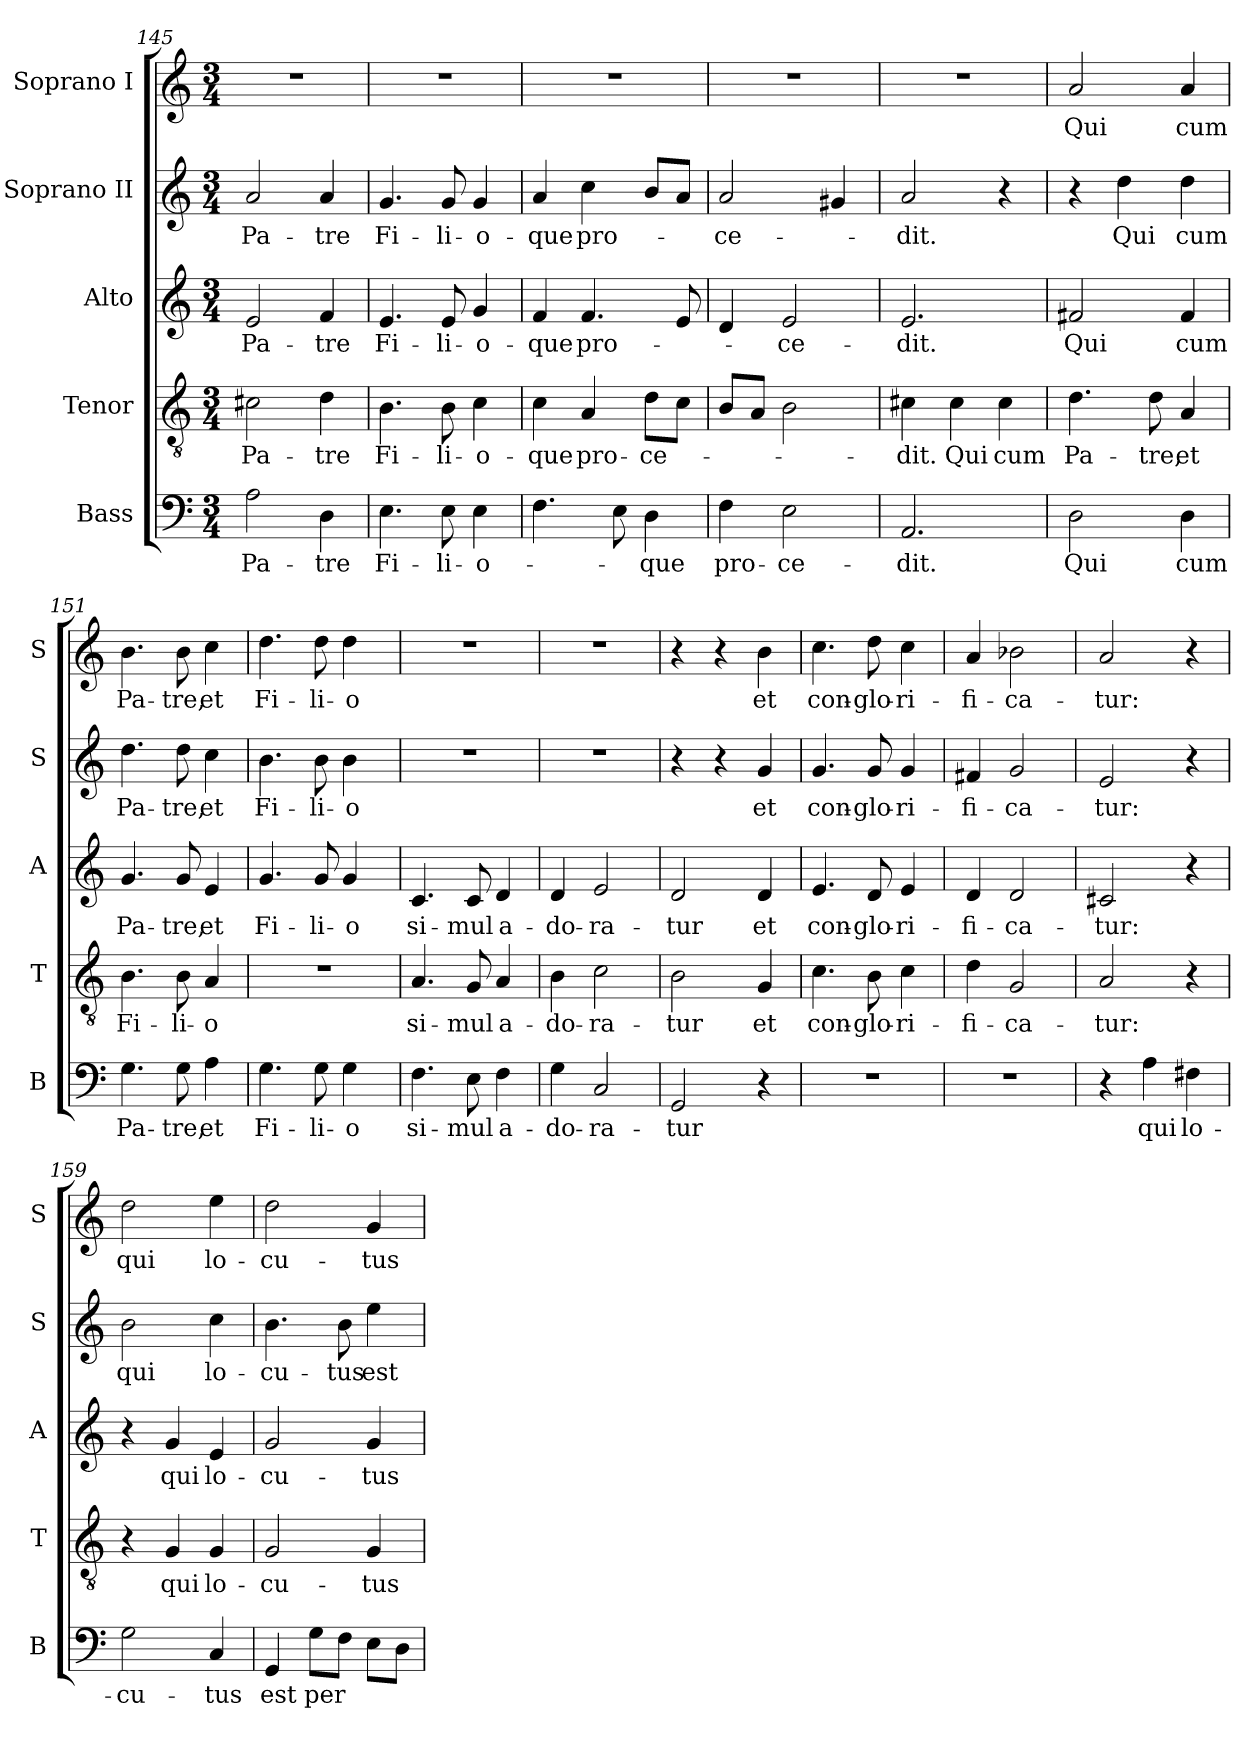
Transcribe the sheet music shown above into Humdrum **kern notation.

**kern	**text	**kern	**text	**kern	**text	**kern	**text	**kern	**text
*part5	*part5	*part4	*part4	*part3	*part3	*part2	*part2	*part1	*part1
*staff5	*staff5	*staff4	*staff4	*staff3	*staff3	*staff2	*staff2	*staff1	*staff1
*I"Bass	*	*I"Tenor	*	*I"Alto	*	*I"Soprano II	*	*I"Soprano I	*
*I'B	*	*I'T	*	*I'A	*	*I'S	*	*I'S	*
*clefF4	*	*clefGv2	*	*clefG2	*	*clefG2	*	*clefG2	*
*k[]	*	*k[]	*	*k[]	*	*k[]	*	*k[]	*
*a:	*	*a:	*	*a:	*	*a:	*	*a:	*
*M3/4	*	*M3/4	*	*M3/4	*	*M3/4	*	*M3/4	*
=145	=145	=145	=145	=145	=145	=145	=145	=145	=145
!	!LO:LY:b	!	!LO:LY:b	!	!LO:LY:b	!	!LO:LY:b	!	!
2A\	Pa-	2c#X\	Pa-	2e/	Pa-	2a/	Pa-	2.r	.
!	!LO:LY:b	!	!LO:LY:b	!	!LO:LY:b	!	!LO:LY:b	!	!
4D\	-tre	4d\	-tre	4f/	-tre	4a/	-tre	.	.
=146	=146	=146	=146	=146	=146	=146	=146	=146	=146
!	!LO:LY:b	!	!LO:LY:b	!	!LO:LY:b	!	!LO:LY:b	!	!
4.E\	Fi-	4.B\	Fi-	4.e/	Fi-	4.g/	Fi-	2.r	.
!	!LO:LY:b	!	!LO:LY:b	!	!LO:LY:b	!	!LO:LY:b	!	!
8E\	-li-	8B\	-li-	8e/	-li-	8g/	-li-	.	.
!	!LO:LY:b	!	!LO:LY:b	!	!LO:LY:b	!	!LO:LY:b	!	!
4E\	-o-	4c\	-o-	4g/	-o-	4g/	-o-	.	.
=147	=147	=147	=147	=147	=147	=147	=147	=147	=147
!	!	!	!LO:LY:b	!	!LO:LY:b	!	!LO:LY:b	!	!
4.F\	.	4c\	-que	4f/	-que	4a/	-que	2.r	.
!	!	!	!LO:LY:b	!	!LO:LY:b	!	!LO:LY:b	!	!
.	.	4A/	pro-	4.f/	pro-	4cc\	pro-	.	.
8E\	.	.	.	.	.	.	.	.	.
!	!LO:LY:b	!	!LO:LY:b	!	!	!	!	!	!
4D\	-que	8d\L	-ce-	.	.	8b/L	.	.	.
.	.	8c\J	.	8e/	.	8a/J	.	.	.
=148	=148	=148	=148	=148	=148	=148	=148	=148	=148
!	!LO:LY:b	!	!	!	!	!	!LO:LY:b	!	!
4F\	pro-	8B/L	.	4d/	.	2a/	-ce-	2.r	.
.	.	8A/J	.	.	.	.	.	.	.
!	!LO:LY:b	!	!	!	!LO:LY:b	!	!	!	!
2E\	-ce-	2B\	.	2e/	-ce-	.	.	.	.
.	.	.	.	.	.	4g#X/	.	.	.
=149	=149	=149	=149	=149	=149	=149	=149	=149	=149
!	!LO:LY:b	!	!LO:LY:b	!	!LO:LY:b	!	!LO:LY:b	!	!
2.AA/	-dit.	4c#X\	-dit.	2.e/	-dit.	2a/	-dit.	2.r	.
!	!	!	!LO:LY:b	!	!	!	!	!	!
.	.	4c#\	Qui	.	.	.	.	.	.
!	!	!	!LO:LY:b	!	!	!	!	!	!
.	.	4c#\	cum	.	.	4r	.	.	.
!!LO:LB:g=z
=150	=150	=150	=150	=150	=150	=150	=150	=150	=150
!	!LO:LY:b	!	!LO:LY:b	!	!LO:LY:b	!	!	!	!LO:LY:b
2D\	Qui	4.d\	Pa-	2f#X/	Qui	4r	.	2a/	Qui
!	!	!	!	!	!	!	!LO:LY:b	!	!
.	.	.	.	.	.	4dd\	Qui	.	.
!	!	!	!LO:LY:b	!	!	!	!	!	!
.	.	8d\	-tre,	.	.	.	.	.	.
!	!LO:LY:b	!	!LO:LY:b	!	!LO:LY:b	!	!LO:LY:b	!	!LO:LY:b
4D\	cum	4A/	et	4f#/	cum	4dd\	cum	4a/	cum
=151	=151	=151	=151	=151	=151	=151	=151	=151	=151
!	!LO:LY:b	!	!LO:LY:b	!	!LO:LY:b	!	!LO:LY:b	!	!LO:LY:b
4.G\	Pa-	4.B\	Fi-	4.g/	Pa-	4.dd\	Pa-	4.b\	Pa-
!	!LO:LY:b	!	!LO:LY:b	!	!LO:LY:b	!	!LO:LY:b	!	!LO:LY:b
8G\	-tre,	8B\	-li-	8g/	-tre,	8dd\	-tre,	8b\	-tre,
!	!LO:LY:b	!	!LO:LY:b	!	!LO:LY:b	!	!LO:LY:b	!	!LO:LY:b
4A\	et	4A/	-o	4e/	et	4cc\	et	4cc\	et
=152	=152	=152	=152	=152	=152	=152	=152	=152	=152
!	!LO:LY:b	!	!	!	!LO:LY:b	!	!LO:LY:b	!	!LO:LY:b
4.G\	Fi-	2.r	.	4.g/	Fi-	4.b\	Fi-	4.dd\	Fi-
!	!LO:LY:b	!	!	!	!LO:LY:b	!	!LO:LY:b	!	!LO:LY:b
8G\	-li-	.	.	8g/	-li-	8b\	-li-	8dd\	-li-
!	!LO:LY:b	!	!	!	!LO:LY:b	!	!LO:LY:b	!	!LO:LY:b
4G\	-o	.	.	4g/	-o	4b\	-o	4dd\	-o
=153	=153	=153	=153	=153	=153	=153	=153	=153	=153
!	!LO:LY:b	!	!LO:LY:b	!	!LO:LY:b	!	!	!	!
4.F\	si-	4.A/	si-	4.c/	si-	2.r	.	2.r	.
!	!LO:LY:b	!	!LO:LY:b	!	!LO:LY:b	!	!	!	!
8E\	-mul	8G/	-mul	8c/	-mul	.	.	.	.
!	!LO:LY:b	!	!LO:LY:b	!	!LO:LY:b	!	!	!	!
4F\	a-	4A/	a-	4d/	a-	.	.	.	.
=154	=154	=154	=154	=154	=154	=154	=154	=154	=154
!	!LO:LY:b	!	!LO:LY:b	!	!LO:LY:b	!	!	!	!
4G\	-do-	4B\	-do-	4d/	-do-	2.r	.	2.r	.
!	!LO:LY:b	!	!LO:LY:b	!	!LO:LY:b	!	!	!	!
2C/	-ra-	2c\	-ra-	2e/	-ra-	.	.	.	.
=155	=155	=155	=155	=155	=155	=155	=155	=155	=155
!	!LO:LY:b	!	!LO:LY:b	!	!LO:LY:b	!	!	!	!
2GG/	-tur	2B\	-tur	2d/	-tur	4r	.	4r	.
.	.	.	.	.	.	4r	.	4r	.
!	!	!	!LO:LY:b	!	!LO:LY:b	!	!LO:LY:b	!	!LO:LY:b
4r	.	4G/	et	4d/	et	4g/	et	4b\	et
=156	=156	=156	=156	=156	=156	=156	=156	=156	=156
!	!	!	!LO:LY:b	!	!LO:LY:b	!	!LO:LY:b	!	!LO:LY:b
2.r	.	4.c\	con-	4.e/	con-	4.g/	con-	4.cc\	con-
!	!	!	!LO:LY:b	!	!LO:LY:b	!	!LO:LY:b	!	!LO:LY:b
.	.	8B\	-glo-	8d/	-glo-	8g/	-glo-	8dd\	-glo-
!	!	!	!LO:LY:b	!	!LO:LY:b	!	!LO:LY:b	!	!LO:LY:b
.	.	4c\	-ri-	4e/	-ri-	4g/	-ri-	4cc\	-ri-
!!LO:PB:g=z
=157	=157	=157	=157	=157	=157	=157	=157	=157	=157
!	!	!	!LO:LY:b	!	!LO:LY:b	!	!LO:LY:b	!	!LO:LY:b
2.r	.	4d\	-fi-	4d/	-fi-	4f#X/	-fi-	4a/	-fi-
!	!	!	!LO:LY:b	!	!LO:LY:b	!	!LO:LY:b	!	!LO:LY:b
.	.	2G/	-ca-	2d/	-ca-	2g/	-ca-	2b-X\	-ca-
=158	=158	=158	=158	=158	=158	=158	=158	=158	=158
!	!	!	!LO:LY:b	!	!LO:LY:b	!	!LO:LY:b	!	!LO:LY:b
4r	.	2A/	-tur:	2c#X/	-tur:	2e/	-tur:	2a/	-tur:
!	!LO:LY:b	!	!	!	!	!	!	!	!
4A\	qui	.	.	.	.	.	.	.	.
!	!LO:LY:b	!	!	!	!	!	!	!	!
4F#X\	lo-	4r	.	4r	.	4r	.	4r	.
=159	=159	=159	=159	=159	=159	=159	=159	=159	=159
!	!LO:LY:b	!	!	!	!	!	!LO:LY:b	!	!LO:LY:b
2G\	-cu-	4r	.	4r	.	2b\	qui	2dd\	qui
!	!	!	!LO:LY:b	!	!LO:LY:b	!	!	!	!
.	.	4G/	qui	4g/	qui	.	.	.	.
!	!LO:LY:b	!	!LO:LY:b	!	!LO:LY:b	!	!LO:LY:b	!	!LO:LY:b
4C/	-tus	4G/	lo-	4e/	lo-	4cc\	lo-	4ee\	lo-
=160	=160	=160	=160	=160	=160	=160	=160	=160	=160
!	!LO:LY:b	!	!LO:LY:b	!	!LO:LY:b	!	!LO:LY:b	!	!LO:LY:b
4GG/	est	2G/	-cu-	2g/	-cu-	4.b\	-cu-	2dd\	-cu-
!	!LO:LY:b	!	!	!	!	!	!	!	!
8G\L	per	.	.	.	.	.	.	.	.
!	!	!	!	!	!	!	!LO:LY:b	!	!
8F\J	.	.	.	.	.	8b\	-tus	.	.
!	!	!	!LO:LY:b	!	!LO:LY:b	!	!LO:LY:b	!	!LO:LY:b
8E\L	.	4G/	-tus	4g/	-tus	4ee\	est	4g/	-tus
8D\J	.	.	.	.	.	.	.	.	.
=	=	=	=	=	=	=	=	=	=
*-	*-	*-	*-	*-	*-	*-	*-	*-	*-
